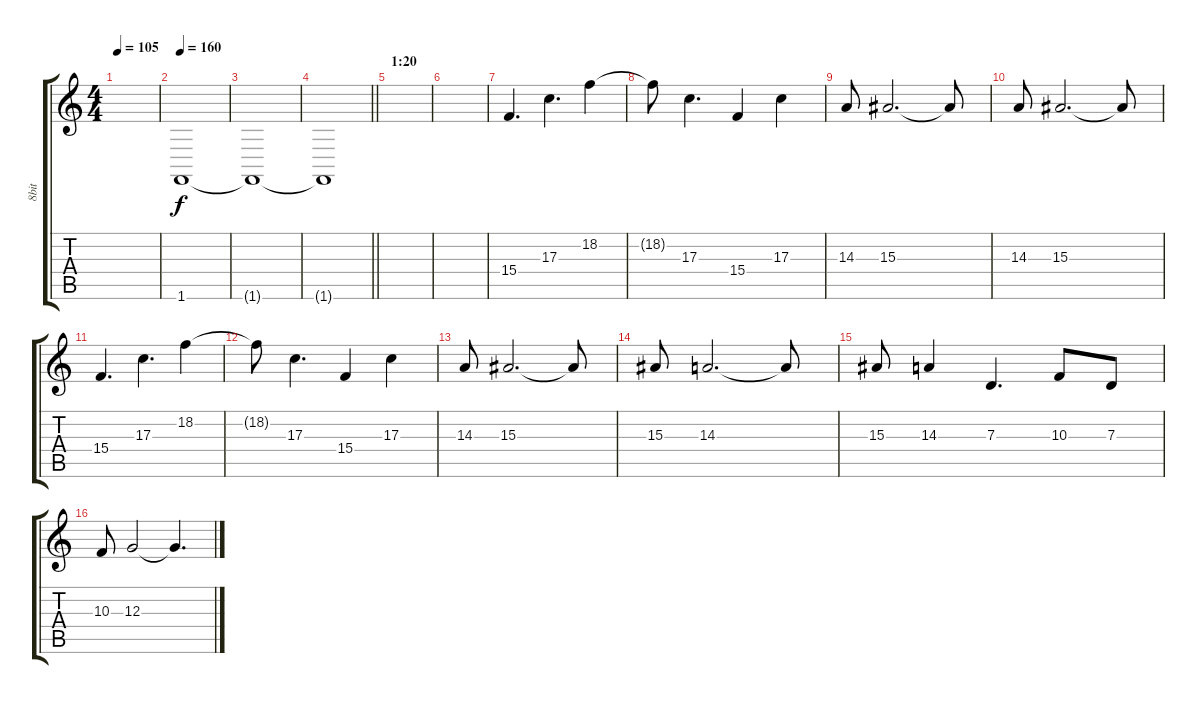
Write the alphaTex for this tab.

\track ("8bit" "8bit") {instrument lead2sawtooth}
\staff {score tabs}
\tuning (E4 B3 G3 D3 A2 E2) {hide}
\ts (4 4)
\tempo 105
\clef g2
\ks c
|
\tempo 160
1.6.1 |
1.6{t}.1 |
\barLineRight lightlight
1.6{t}.1 |
\section ("" "1:20")
|
|
15.4.4{d} 17.3.4{d} 18.2.4 |
18.2{t}.8 17.3.4{d} 15.4.4 17.3.4 |
14.3.8 15.3.2{d} 15.3{t}.8 |
14.3.8 15.3.2{d} 15.3{t}.8 |
15.4.4{d} 17.3.4{d} 18.2.4 |
18.2{t}.8 17.3.4{d} 15.4.4 17.3.4 |
14.3.8 15.3.2{d} 15.3{t}.8 |
15.3.8 14.3.2{d} 14.3{t}.8 |
15.3.8 14.3.4 7.3.4{d} 10.3.8 7.3.8 |
10.3.8 12.3.2 12.3{t}.4{d}
